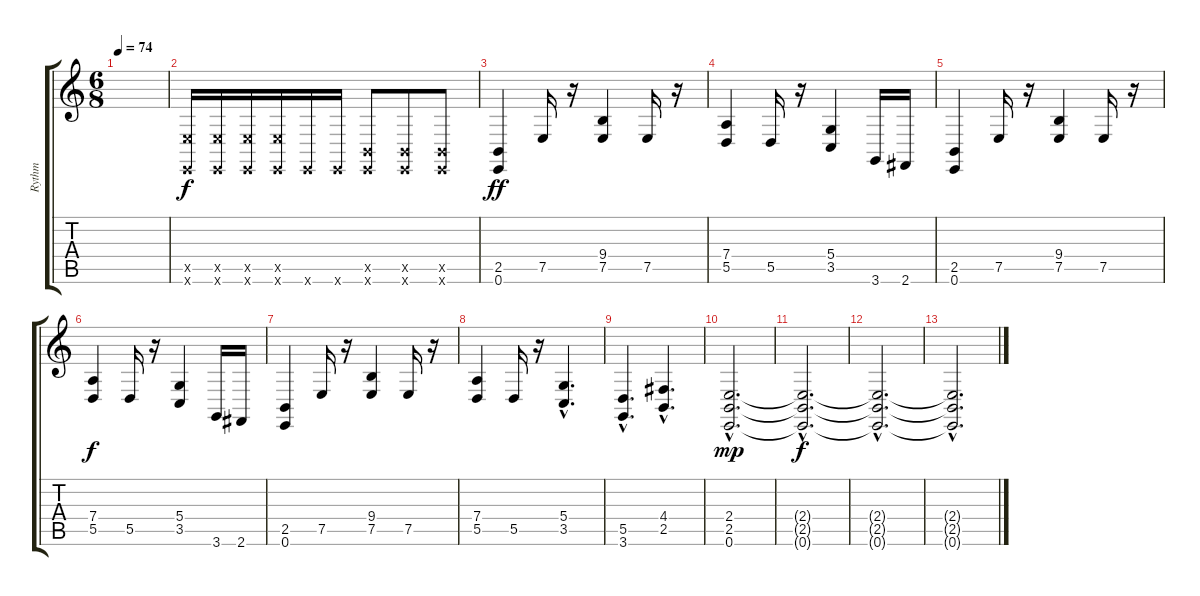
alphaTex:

\track ("Rythm" "Rythm") {instrument cello}
\staff {score tabs}
\tuning (E4 B3 G3 D3 A2 E2) {hide}
\ts (6 8)
\tempo 74
\clef g2
\ks c
|
(7.5{x} 0.6{x}).16{instrument overdrivenguitar} (7.5{x} 0.6{x}).16 (7.5{x} 0.6{x}).16 (7.5{x} 0.6{x}).16 0.6{x}.16 0.6{x}.16 (2.5{x} 0.6{x}).8 (2.5{x} 0.6{x}).8 (2.5{x} 0.6{x}).8 |
(2.5 0.6).4{dy ff} 7.5.16 r.16 (9.4 7.5).4 7.5.16 r.16 |
(7.4 5.5).4 5.5.16 r.16 (5.4 3.5).4 3.6.16 2.6.16 |
(2.5 0.6).4 7.5.16 r.16 (9.4 7.5).4 7.5.16 r.16 |
(7.4 5.5).4{dy f} 5.5.16 r.16 (5.4 3.5).4 3.6.16 2.6.16 |
(2.5 0.6).4 7.5.16 r.16 (9.4 7.5).4 7.5.16 r.16 |
(7.4 5.5).4 5.5.16 r.16 (5.4{hac} 3.5{hac}).4{d} |
(5.5{hac} 3.6{hac}).4{d} (4.4{hac} 2.5{hac}).4{d} |
(2.4{hac} 2.5{hac} 0.6{hac}).2{d dy mp} |
(2.4{hac t} 2.5{hac t} 0.6{hac t}).2{d dy f} |
(2.4{hac t} 2.5{hac t} 0.6{hac t}).2{d} |
(2.4{hac t} 2.5{hac t} 0.6{hac t}).2{d}
